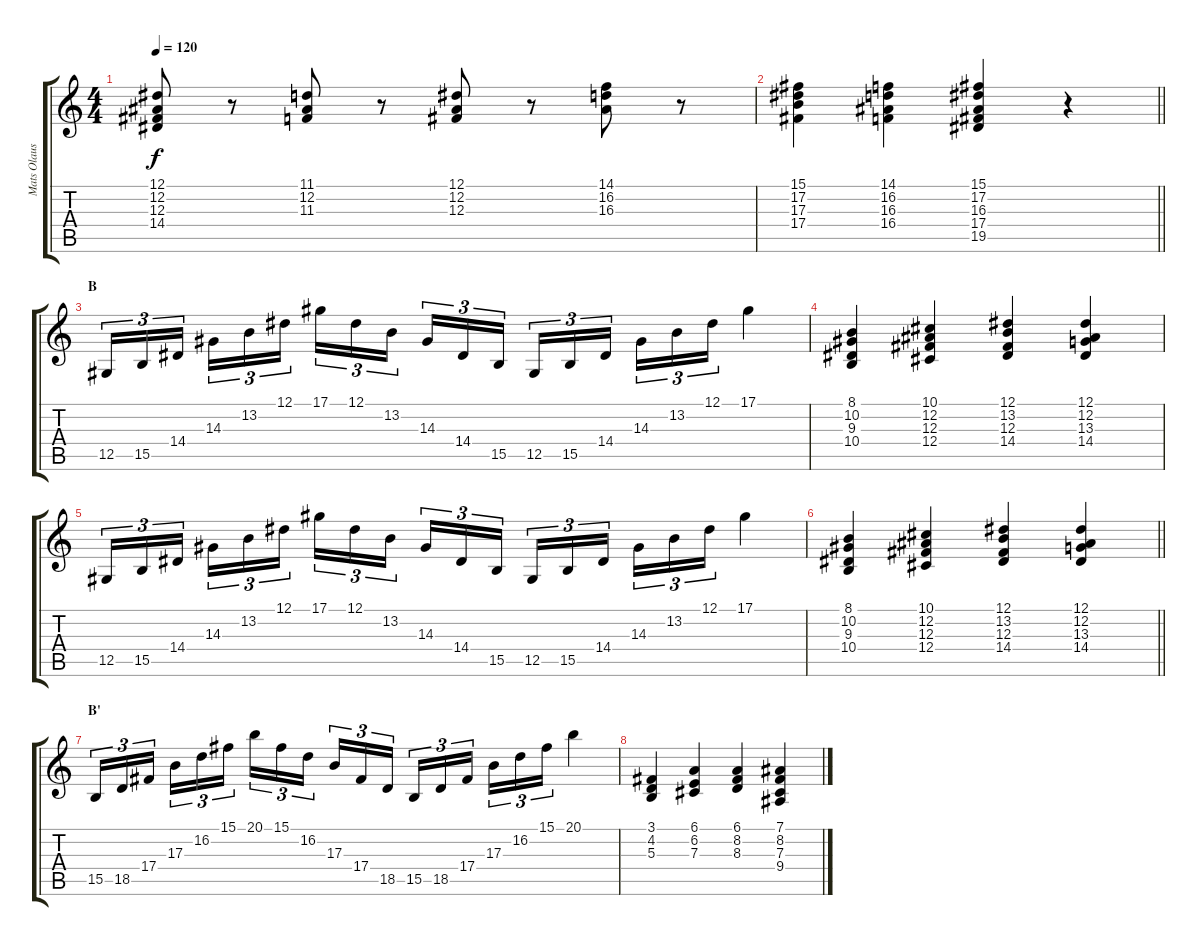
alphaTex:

\track ("Mats Olausson" "Mats Olaus") {instrument stringensemble1}
\staff {score tabs}
\tuning (Eb4 Bb3 Gb3 Db3 Ab2 Eb2) {hide}
\ts (4 4)
\tempo 120
\clef g2
\ks c
(12.1 12.2 12.3 14.4).8{dy f} r.8 (11.1 12.2 11.3).8 r.8 (12.1 12.2 12.3).8 r.8 (14.1 16.2 16.3).8 r.8 |
\barLineRight lightlight
(15.1 17.2 17.3 17.4).4 (14.1 16.2 16.3 16.4).4 (15.1 17.2 16.3 17.4 19.5).4 r.4 |
\section ("" "B")
12.5.16{tu (3 2)} 15.5.16{tu (3 2)} 14.4.16{tu (3 2) beam splitsecondary} 14.3.16{tu (3 2)} 13.2.16{tu (3 2)} 12.1.16{tu (3 2)} 17.1.16{tu (3 2)} 12.1.16{tu (3 2)} 13.2.16{tu (3 2) beam splitsecondary} 14.3.16{tu (3 2)} 14.4.16{tu (3 2)} 15.5.16{tu (3 2)} 12.5.16{tu (3 2)} 15.5.16{tu (3 2)} 14.4.16{tu (3 2) beam splitsecondary} 14.3.16{tu (3 2)} 13.2.16{tu (3 2)} 12.1.16{tu (3 2)} 17.1.4 |
(8.1 10.2 9.3 10.4).4 (10.1 12.2 12.3 12.4).4 (12.1 13.2 12.3 14.4).4 (12.1 12.2 13.3 14.4).4 |
12.5.16{tu (3 2)} 15.5.16{tu (3 2)} 14.4.16{tu (3 2) beam splitsecondary} 14.3.16{tu (3 2)} 13.2.16{tu (3 2)} 12.1.16{tu (3 2)} 17.1.16{tu (3 2)} 12.1.16{tu (3 2)} 13.2.16{tu (3 2) beam splitsecondary} 14.3.16{tu (3 2)} 14.4.16{tu (3 2)} 15.5.16{tu (3 2)} 12.5.16{tu (3 2)} 15.5.16{tu (3 2)} 14.4.16{tu (3 2) beam splitsecondary} 14.3.16{tu (3 2)} 13.2.16{tu (3 2)} 12.1.16{tu (3 2)} 17.1.4 |
\barLineRight lightlight
(8.1 10.2 9.3 10.4).4 (10.1 12.2 12.3 12.4).4 (12.1 13.2 12.3 14.4).4 (12.1 12.2 13.3 14.4).4 |
\section ("" "B'")
15.5.16{tu (3 2)} 18.5.16{tu (3 2)} 17.4.16{tu (3 2) beam splitsecondary} 17.3.16{tu (3 2)} 16.2.16{tu (3 2)} 15.1.16{tu (3 2)} 20.1.16{tu (3 2)} 15.1.16{tu (3 2)} 16.2.16{tu (3 2) beam splitsecondary} 17.3.16{tu (3 2)} 17.4.16{tu (3 2)} 18.5.16{tu (3 2)} 15.5.16{tu (3 2)} 18.5.16{tu (3 2)} 17.4.16{tu (3 2) beam splitsecondary} 17.3.16{tu (3 2)} 16.2.16{tu (3 2)} 15.1.16{tu (3 2)} 20.1.4 |
(3.1 4.2 5.3).4 (6.1 6.2 7.3).4 (6.1 8.2 8.3).4 (7.1 8.2 7.3 9.4).4
